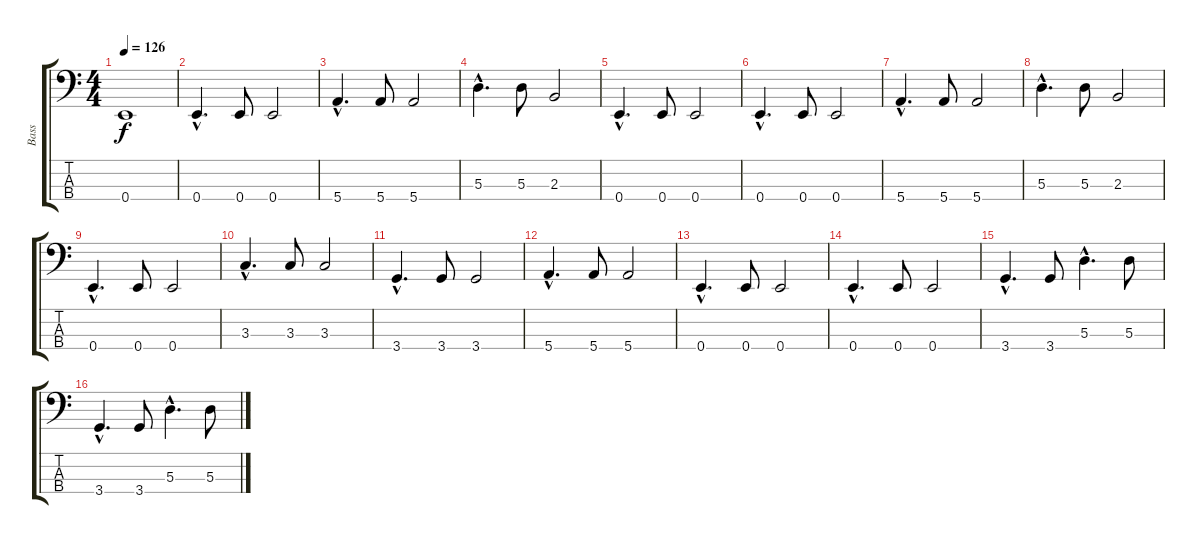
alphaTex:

\track ("Bass" "Bass") {instrument electricbassfinger}
\staff {score tabs}
\tuning (G2 D2 A1 E1) {hide}
\ts (4 4)
\tempo 126
\clef f4
\ks c
0.4.1{dy f} |
0.4{hac}.4{d} 0.4.8 0.4.2 |
5.4{hac}.4{d} 5.4.8 5.4.2 |
5.3{hac}.4{d} 5.3.8 2.3.2 |
0.4{hac}.4{d} 0.4.8 0.4.2 |
0.4{hac}.4{d} 0.4.8 0.4.2 |
5.4{hac}.4{d} 5.4.8 5.4.2 |
5.3{hac}.4{d} 5.3.8 2.3.2 |
0.4{hac}.4{d} 0.4.8 0.4.2 |
3.3{hac}.4{d} 3.3.8 3.3.2 |
3.4{hac}.4{d} 3.4.8 3.4.2 |
5.4{hac}.4{d} 5.4.8 5.4.2 |
0.4{hac}.4{d} 0.4.8 0.4.2 |
0.4{hac}.4{d} 0.4.8 0.4.2 |
3.4{hac}.4{d} 3.4.8 5.3{hac}.4{d} 5.3.8 |
3.4{hac}.4{d} 3.4.8 5.3{hac}.4{d} 5.3.8
